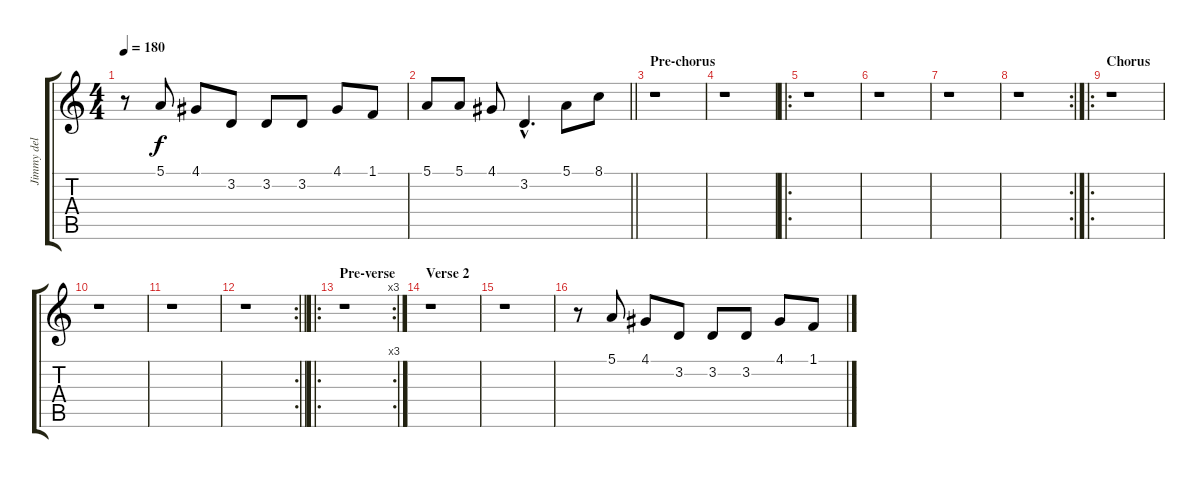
\track ("Jimmy del Rivo / Backing vocals" "Jimmy del ") {instrument harmonica}
\staff {score tabs}
\tuning (E4 B3 G3 D3 A2 E2) {hide}
\ts (4 4)
\tempo 180
\clef g2
\ks c
r.8{dy f} 5.1.8 4.1.8 3.2.8 3.2.8 3.2.8 4.1.8 1.1.8 |
\barLineRight lightlight
5.1.8 5.1.8 4.1.8 3.2{hac}.4{d} 5.1.8 8.1.8 |
\section ("" "Pre-chorus")
r.1 |
r.1 |
\ro
r.1 |
r.1 |
r.1 |
\rc 2
r.1 |
\ro
\section ("" "Chorus")
r.1 |
r.1 |
r.1 |
\rc 2
\barLineRight lightlight
r.1 |
\ro
\rc 3
\section ("" "Pre-verse")
r.1 |
\section ("" "Verse 2")
r.1 |
r.1 |
r.8 5.1.8 4.1.8 3.2.8 3.2.8 3.2.8 4.1.8 1.1.8
